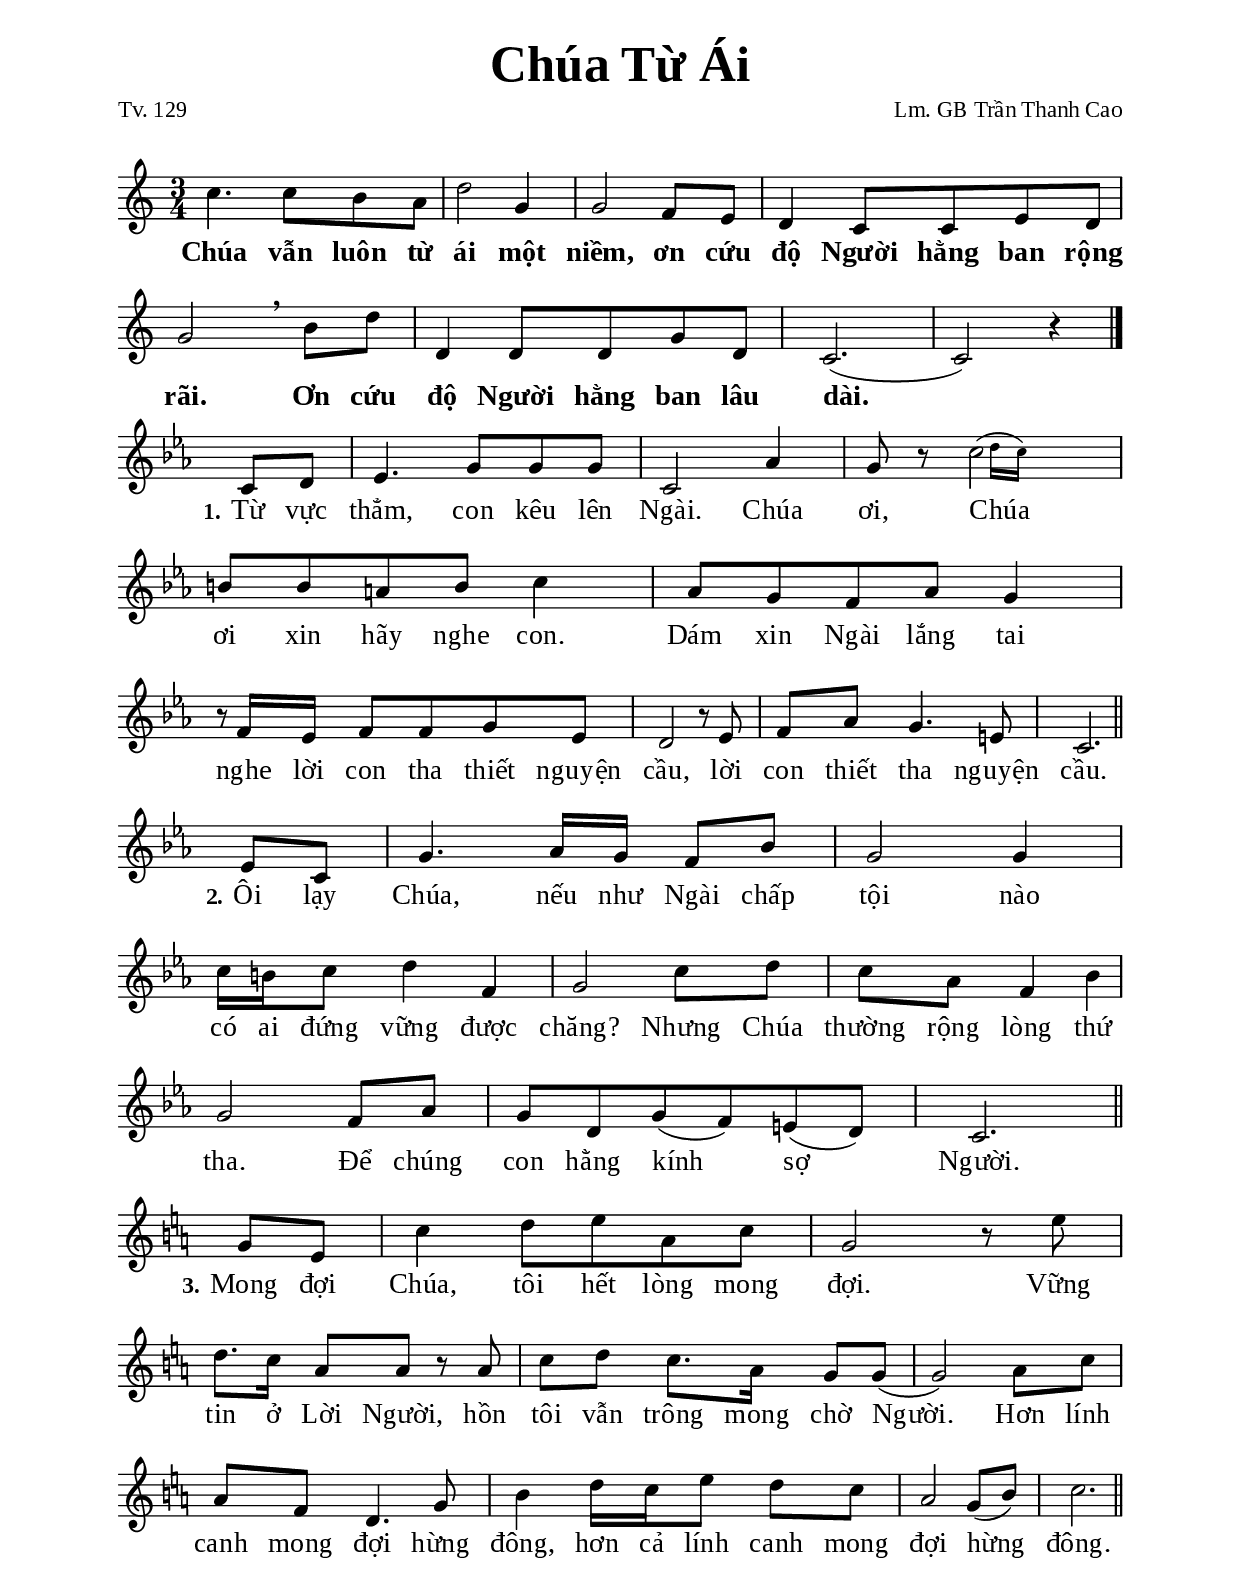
% Cài đặt chung
\version "2.22.1"
\include "english.ly"

\header {
  title = \markup { \fontsize #3 "Chúa Từ Ái" }
  poet = "Tv. 129"
  composer = "Lm. GB Trần Thanh Cao"
  arranger = " "
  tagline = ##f
}

% Nhạc điệp khúc
nhacDiepKhuc = \relative c'' {
  c4. c8 b a |
  d2 g,4 |
  g2 f8 e |
  d4 c8 c e d |
  g2 \breathe b8 d |
  d,4 d8 d g d |
  c2. ( |
  c2) r4 \bar "|."
}

% Nhạc phiên khúc
nhacPhienKhucMot = \relative c' {
  #(define afterGraceFraction (cons 1 4))
  \partial 4 c8 d |
  ef4. g8 g g |
  c,2 af'4 |
  g8 r \afterGrace c2 ({\stemDown \tweak font-size #-3 d16 \tweak font-size #-3 c)} |
  \stemNeutral
  b!8 b a! b c4 |
  af8 g f af g4 |
  r8 f16 ef f8 f g ef |
  d2 r8 ef |
  f af g4. e!8 |
  c2. \bar "||"
}

nhacPhienKhucHai = \relative c' {
  \partial 4 ef8 c |
  g'4. af16 g f8 bf |
  g2 g4 |
  c16 b! c8 d4 f, |
  g2 c8 d |
  c af f4 bf |
  g2 f8 af |
  g d g (f) e! (d) |
  c2. \bar "||"
}

nhacPhienKhucBa = \relative c'' {
  \set Staff.keyAlterations = #`(((0 . 6) . ,NATURAL)
                                 ((1 . 2) . ,NATURAL)
                                 ((0 . 5) . ,NATURAL))
  \partial 4 g8 e |
  c'4 d8 e a, c |
  g2 r8 e' |
  d8. c16 a8 a r a |
  c d c8. a16 g8 g( |
  g2) a8 c |
  a f d4. g8 |
  b4 d16 c e8 d c |
  a2 g8 (b) |
  c2. \bar "||"
}

% Lời điệp khúc
loiDiepKhuc = \lyricmode {
  Chúa vẫn luôn từ ái một niềm,
  ơn cứu độ Người hằng ban rộng rãi.
  Ơn cứu độ Người hằng ban lâu dài.
}

% Lời phiên khúc
loiPhienKhucMot = \lyricmode {
  \set stanza = #"1."
  Từ vực thẳm, con kêu lên Ngài.
  Chúa ơi, Chúa ơi xin hãy nghe con.
  Dám xin Ngài lắng tai nghe lời con tha thiết nguyện cầu,
  lời con thiết tha nguyện cầu.
}

loiPhienKhucHai = \lyricmode {
  \set stanza = #"2."
  Ôi lạy Chúa, nếu như Ngài chấp tội
  nào có ai đứng vững được chăng?
  Nhưng Chúa thường rộng lòng thứ tha.
  Để chúng con hằng kính sợ Người.
}

loiPhienKhucBa = \lyricmode {
  \set stanza = #"3."
  Mong đợi Chúa, tôi hết lòng mong đợi.
  Vững tin ở Lời Người,
  hồn tôi vẫn trông mong chờ Người.
  Hơn lính canh mong đợi hừng đông,
  hơn cả lính canh mong đợi hừng đông.
}


% Dàn trang
\paper {
  #(set-paper-size "a4")
  top-margin = 15\mm
  bottom-margin = 10\mm
  left-margin = 20\mm
  right-margin = 20\mm
  indent = #0
  #(define fonts
    (make-pango-font-tree
      "Liberation Serif"
      "Liberation Serif"
      "Liberation Serif"
      (/ 20 20)))
  page-count = #1
  system-system-spacing = #'((basic-distance . 12.5))
  score-system-spacing = #'((basic-distance . 12.5))
}

\score {
  \new ChoirStaff <<
    \new Staff = diepKhuc \with {
        \consists "Merge_rests_engraver"
        %\magnifyStaff #(magstep +1)
      }
      <<
      \new Voice = beSop {
        \key c \major \time 3/4 \stemNeutral \nhacDiepKhuc
      }
    >>
    \new Lyrics \lyricsto beSop \loiDiepKhuc
  >>
  \layout {
    \override Lyrics.LyricText.font-series = #'bold
    \override Lyrics.LyricText.font-size = #+2
    \override Lyrics.LyricSpace.minimum-distance = #1.9
    \override Score.BarNumber.break-visibility = ##(#f #f #f)
    \override Score.SpacingSpanner.uniform-stretching = ##t
  }
}

\score {
  \new ChoirStaff <<
    \new Staff = phienKhuc \with {
        %\magnifyStaff #(magstep +1)
      }
      <<
      \new Voice = beSop {
        \key ef \major \time 3/4 \nhacPhienKhucMot
      }
    >>
    \new Lyrics \lyricsto beSop \loiPhienKhucMot
  >>
  \layout {
    \override Staff.TimeSignature.transparent = ##t
    \override Lyrics.LyricText.font-size = #+2
    \override Lyrics.LyricSpace.minimum-distance = #2
    \override Score.BarNumber.break-visibility = ##(#f #f #f)
    \override Score.SpacingSpanner.uniform-stretching = ##t
  }
}

\score {
  \new ChoirStaff <<
    \new Staff = phienKhuc \with {
        %\magnifyStaff #(magstep +1)
      }
      <<
      \new Voice = beSop {
        \key ef \major \time 3/4 \nhacPhienKhucHai
      }
    >>
    \new Lyrics \lyricsto beSop \loiPhienKhucHai
  >>
  \layout {
    \override Staff.TimeSignature.transparent = ##t
    \override Lyrics.LyricText.font-size = #+2
    \override Lyrics.LyricSpace.minimum-distance = #2
    \override Score.BarNumber.break-visibility = ##(#f #f #f)
    \override Score.SpacingSpanner.uniform-stretching = ##t
  }
}

\score {
  \new ChoirStaff <<
    \new Staff = phienKhuc \with {
        %\magnifyStaff #(magstep +1)
      }
      <<
      \new Voice = beSop {
        \key ef \major \time 3/4 \nhacPhienKhucBa
      }
    >>
    \new Lyrics \lyricsto beSop \loiPhienKhucBa
  >>
  \layout {
    \override Staff.TimeSignature.transparent = ##t
    \override Lyrics.LyricText.font-size = #+2
    \override Lyrics.LyricSpace.minimum-distance = #1.9
    \override Score.BarNumber.break-visibility = ##(#f #f #f)
    \override Score.SpacingSpanner.uniform-stretching = ##t
  }
}
